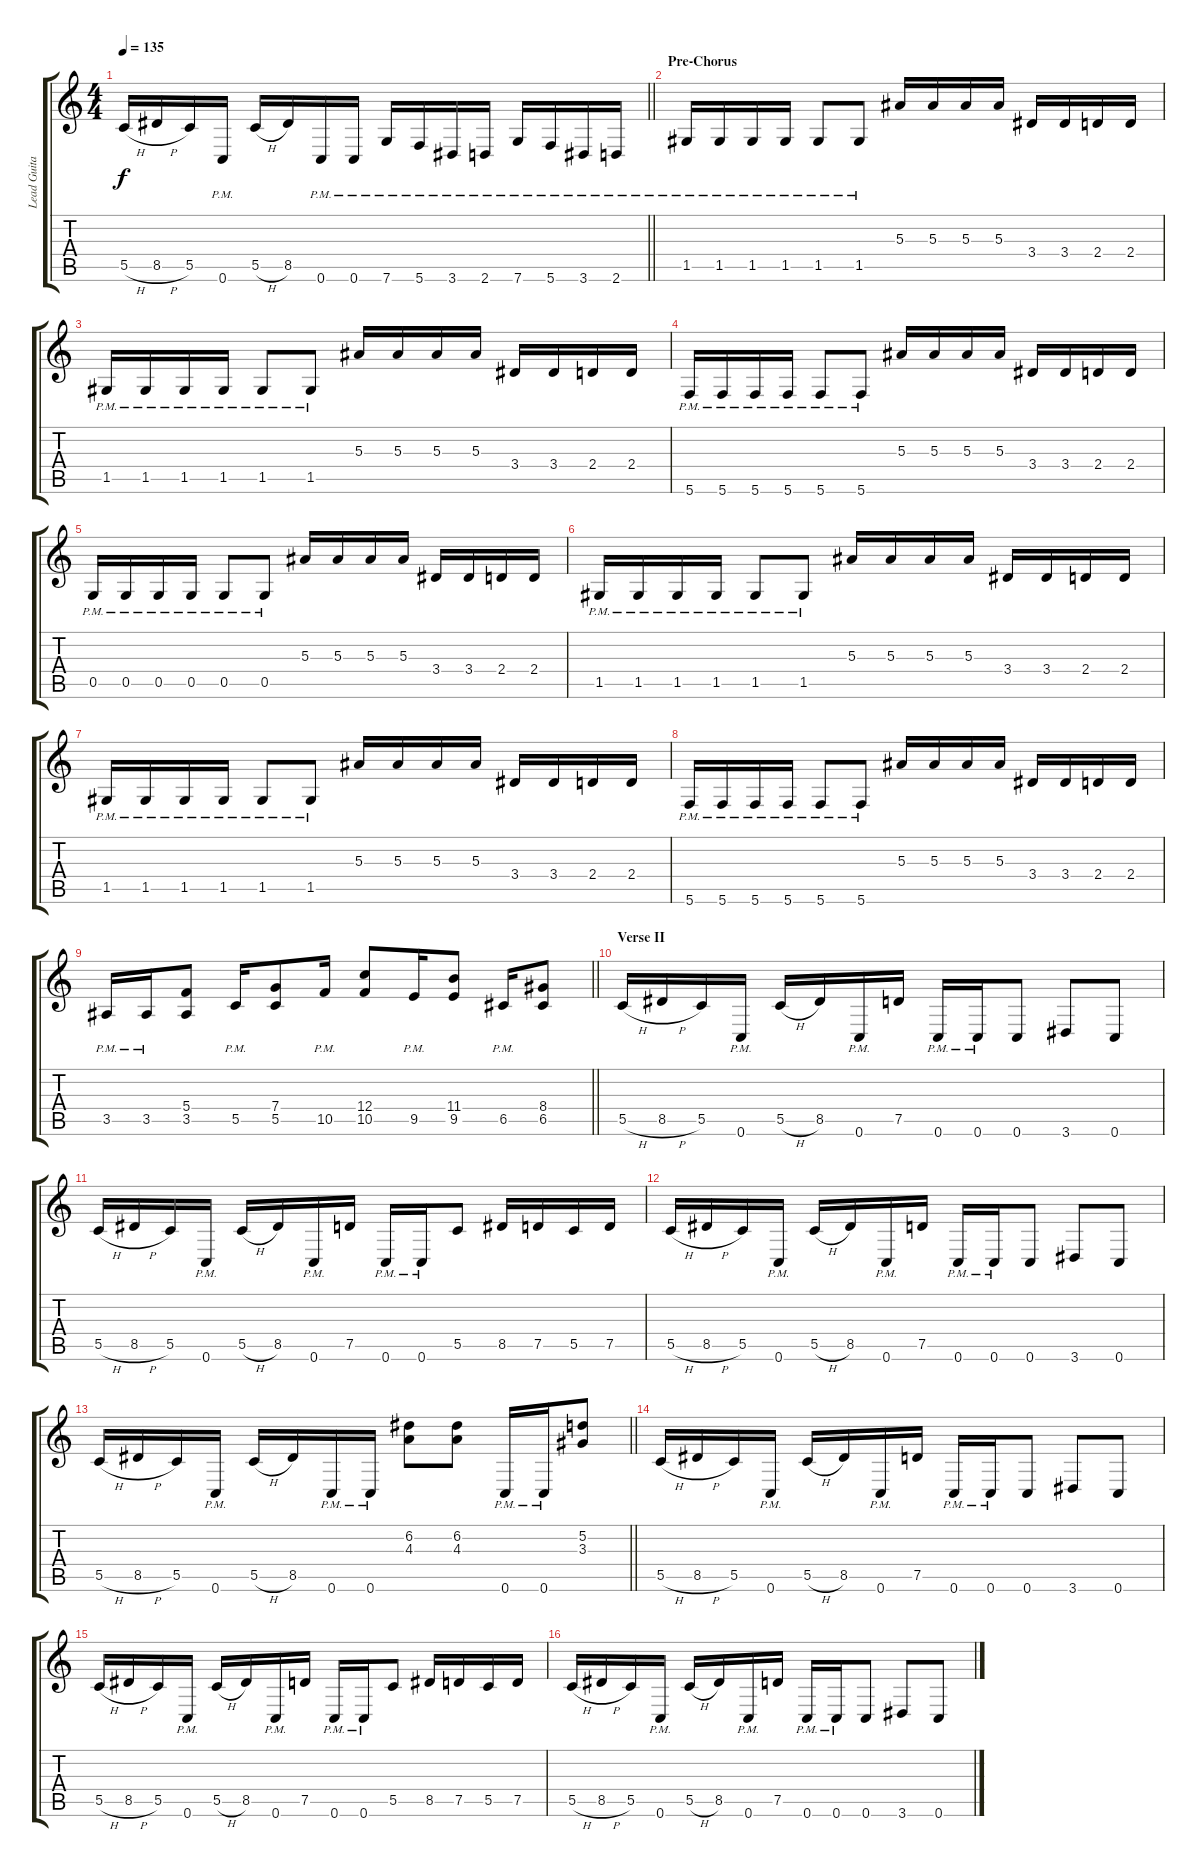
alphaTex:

\track ("Lead Guitar" "Lead Guita") {instrument distortionguitar}
\staff {score tabs}
\tuning (D4 A3 F3 C3 G2 C2) {hide}
\ts (4 4)
\tempo 135
\clef g2
\barLineRight lightlight
\ks c
5.5{h}.16{dy f} 8.5{h}.16 5.5.16 0.6{pm}.16 5.5{h}.16 8.5.16 0.6{pm}.16 0.6{pm}.16 7.6{pm}.16 5.6{pm}.16 3.6{pm}.16 2.6{pm}.16 7.6{pm}.16 5.6{pm}.16 3.6{pm}.16 2.6{pm}.16 |
\section ("" "Pre-Chorus")
1.5{pm}.16 1.5{pm}.16 1.5{pm}.16 1.5{pm}.16 1.5{pm}.8 1.5{pm}.8 5.3.16 5.3.16 5.3.16 5.3.16 3.4.16 3.4.16 2.4.16 2.4.16 |
1.5{pm}.16 1.5{pm}.16 1.5{pm}.16 1.5{pm}.16 1.5{pm}.8 1.5{pm}.8 5.3.16 5.3.16 5.3.16 5.3.16 3.4.16 3.4.16 2.4.16 2.4.16 |
5.6{pm}.16 5.6{pm}.16 5.6{pm}.16 5.6{pm}.16 5.6{pm}.8 5.6{pm}.8 5.3.16 5.3.16 5.3.16 5.3.16 3.4.16 3.4.16 2.4.16 2.4.16 |
0.5{pm}.16 0.5{pm}.16 0.5{pm}.16 0.5{pm}.16 0.5{pm}.8 0.5{pm}.8 5.3.16 5.3.16 5.3.16 5.3.16 3.4.16 3.4.16 2.4.16 2.4.16 |
1.5{pm}.16 1.5{pm}.16 1.5{pm}.16 1.5{pm}.16 1.5{pm}.8 1.5{pm}.8 5.3.16 5.3.16 5.3.16 5.3.16 3.4.16 3.4.16 2.4.16 2.4.16 |
1.5{pm}.16 1.5{pm}.16 1.5{pm}.16 1.5{pm}.16 1.5{pm}.8 1.5{pm}.8 5.3.16 5.3.16 5.3.16 5.3.16 3.4.16 3.4.16 2.4.16 2.4.16 |
5.6{pm}.16 5.6{pm}.16 5.6{pm}.16 5.6{pm}.16 5.6{pm}.8 5.6{pm}.8 5.3.16 5.3.16 5.3.16 5.3.16 3.4.16 3.4.16 2.4.16 2.4.16 |
\barLineRight lightlight
3.5{pm}.16 3.5{pm}.16 (5.4 3.5).8 5.5{pm}.16 (7.4 5.5).8 10.5{pm}.16 (12.4 10.5).8 9.5{pm}.16 (11.4 9.5).8 6.5{pm}.16 (8.4 6.5).8 |
\section ("" "Verse II")
5.5{h}.16 8.5{h}.16 5.5.16 0.6{pm}.16 5.5{h}.16 8.5.16 0.6{pm}.16 7.5.16 0.6{pm}.16 0.6{pm}.16 0.6.8 3.6.8 0.6.8 |
5.5{h}.16 8.5{h}.16 5.5.16 0.6{pm}.16 5.5{h}.16 8.5.16 0.6{pm}.16 7.5.16 0.6{pm}.16 0.6{pm}.16 5.5.8 8.5.16 7.5.16 5.5.16 7.5.16 |
5.5{h}.16 8.5{h}.16 5.5.16 0.6{pm}.16 5.5{h}.16 8.5.16 0.6{pm}.16 7.5.16 0.6{pm}.16 0.6{pm}.16 0.6.8 3.6.8 0.6.8 |
\barLineRight lightlight
5.5{h}.16 8.5{h}.16 5.5.16 0.6{pm}.16 5.5{h}.16 8.5.16 0.6{pm}.16 0.6{pm}.16 (6.2 4.3).8 (6.2 4.3).8 0.6{pm}.16 0.6{pm}.16 (5.2 3.3).8 |
5.5{h}.16 8.5{h}.16 5.5.16 0.6{pm}.16 5.5{h}.16 8.5.16 0.6{pm}.16 7.5.16 0.6{pm}.16 0.6{pm}.16 0.6.8 3.6.8 0.6.8 |
5.5{h}.16 8.5{h}.16 5.5.16 0.6{pm}.16 5.5{h}.16 8.5.16 0.6{pm}.16 7.5.16 0.6{pm}.16 0.6{pm}.16 5.5.8 8.5.16 7.5.16 5.5.16 7.5.16 |
5.5{h}.16 8.5{h}.16 5.5.16 0.6{pm}.16 5.5{h}.16 8.5.16 0.6{pm}.16 7.5.16 0.6{pm}.16 0.6{pm}.16 0.6.8 3.6.8 0.6.8
